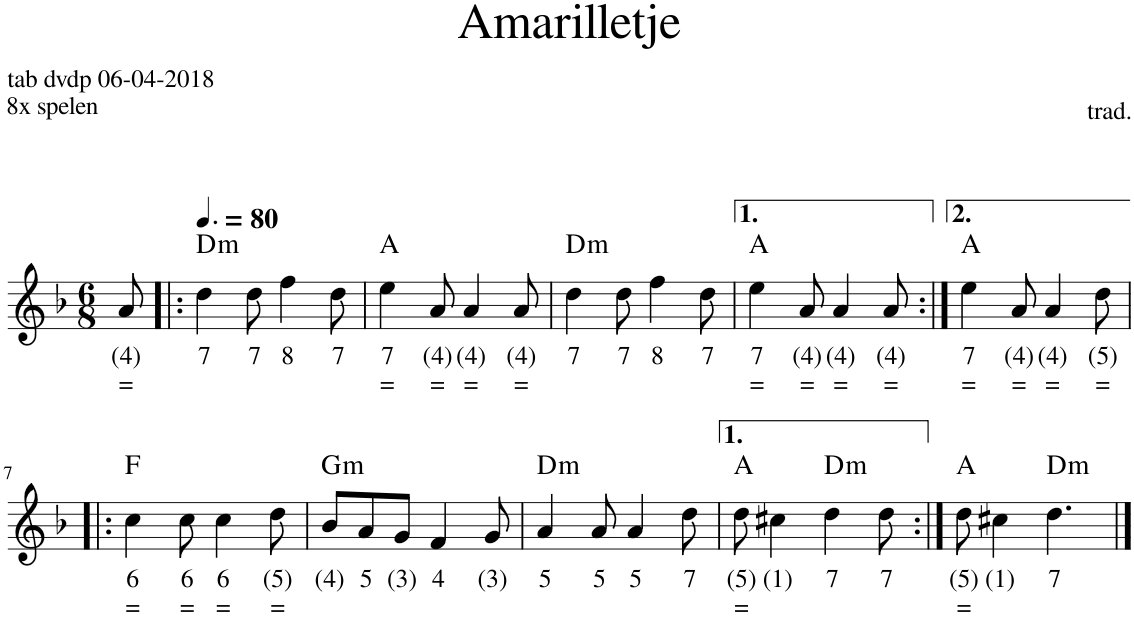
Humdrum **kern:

**kern	**text	**text	**harte
*part1	*part1	*part1	*part1
*staff1	*staff1	*staff1	*
*I"Stem	*	*	*
*I'Stm.	*	*	*
*clefG2	*	*	*
*k[b-]	*	*	*
*M6/8	*	*	*
=1	=1	=1	=1
!	!LO:LY:b	!LO:LY:b	!
8a/	(4)	=	.
=2!|:	=2!|:	=2!|:	=2!|:
*MM120	*	*	*
!	!LO:LY:b	!	!LO:H:kt=m
4dd\	7	.	D:min
!	!LO:LY:b	!	!
8dd\	7	.	.
!	!LO:LY:b	!	!
4ff\	8	.	.
!	!LO:LY:b	!	!
8dd\	7	.	.
=3	=3	=3	=3
!	!LO:LY:b	!LO:LY:b	!
4ee\	7	=	A:maj
!	!LO:LY:b	!LO:LY:b	!
8a/	(4)	=	.
!	!LO:LY:b	!LO:LY:b	!
4a/	(4)	=	.
!	!LO:LY:b	!LO:LY:b	!
8a/	(4)	=	.
=4	=4	=4	=4
!	!LO:LY:b	!	!LO:H:kt=m
4dd\	7	.	D:min
!	!LO:LY:b	!	!
8dd\	7	.	.
!	!LO:LY:b	!	!
4ff\	8	.	.
!	!LO:LY:b	!	!
8dd\	7	.	.
=5	=5	=5	=5
!	!LO:LY:b	!LO:LY:b	!
4ee\	7	=	A:maj
!	!LO:LY:b	!LO:LY:b	!
8a/	(4)	=	.
!	!LO:LY:b	!LO:LY:b	!
4a/	(4)	=	.
!	!LO:LY:b	!LO:LY:b	!
8a/	(4)	=	.
=6:|!	=6:|!	=6:|!	=6:|!
!	!LO:LY:b	!LO:LY:b	!
4ee\	7	=	A:maj
!	!LO:LY:b	!LO:LY:b	!
8a/	(4)	=	.
!	!LO:LY:b	!LO:LY:b	!
4a/	(4)	=	.
!	!LO:LY:b	!LO:LY:b	!
8dd\	(5)	=	.
!!LO:LB:g=z
=7!|:	=7!|:	=7!|:	=7!|:
!	!LO:LY:b	!LO:LY:b	!
4cc\	6	=	F:maj
!	!LO:LY:b	!LO:LY:b	!
8cc\	6	=	.
!	!LO:LY:b	!LO:LY:b	!
4cc\	6	=	.
!	!LO:LY:b	!LO:LY:b	!
8dd\	(5)	=	.
=8	=8	=8	=8
!	!LO:LY:b	!	!LO:H:kt=m
8b-/L	(4)	.	G:min
!	!LO:LY:b	!	!
8a/	5	.	.
!	!LO:LY:b	!	!
8g/J	(3)	.	.
!	!LO:LY:b	!	!
4f/	4	.	.
!	!LO:LY:b	!	!
8g/	(3)	.	.
=9	=9	=9	=9
!	!LO:LY:b	!	!LO:H:kt=m
4a/	5	.	D:min
!	!LO:LY:b	!	!
8a/	5	.	.
!	!LO:LY:b	!	!
4a/	5	.	.
!	!LO:LY:b	!	!
8dd\	7	.	.
=10	=10	=10	=10
!	!LO:LY:b	!LO:LY:b	!
8dd\	(5)	=	A:maj
!	!LO:LY:b	!	!
4cc#X\	(1)	.	.
!	!LO:LY:b	!	!LO:H:kt=m
4dd\	7	.	D:min
!	!LO:LY:b	!	!
8dd\	7	.	.
=11:|!	=11:|!	=11:|!	=11:|!
!	!LO:LY:b	!LO:LY:b	!
8dd\	(5)	=	A:maj
!	!LO:LY:b	!	!
4cc#X\	(1)	.	.
!	!LO:LY:b	!	!LO:H:kt=m
4.dd\	7	.	D:min
==	==	==	==
*-	*-	*-	*-
